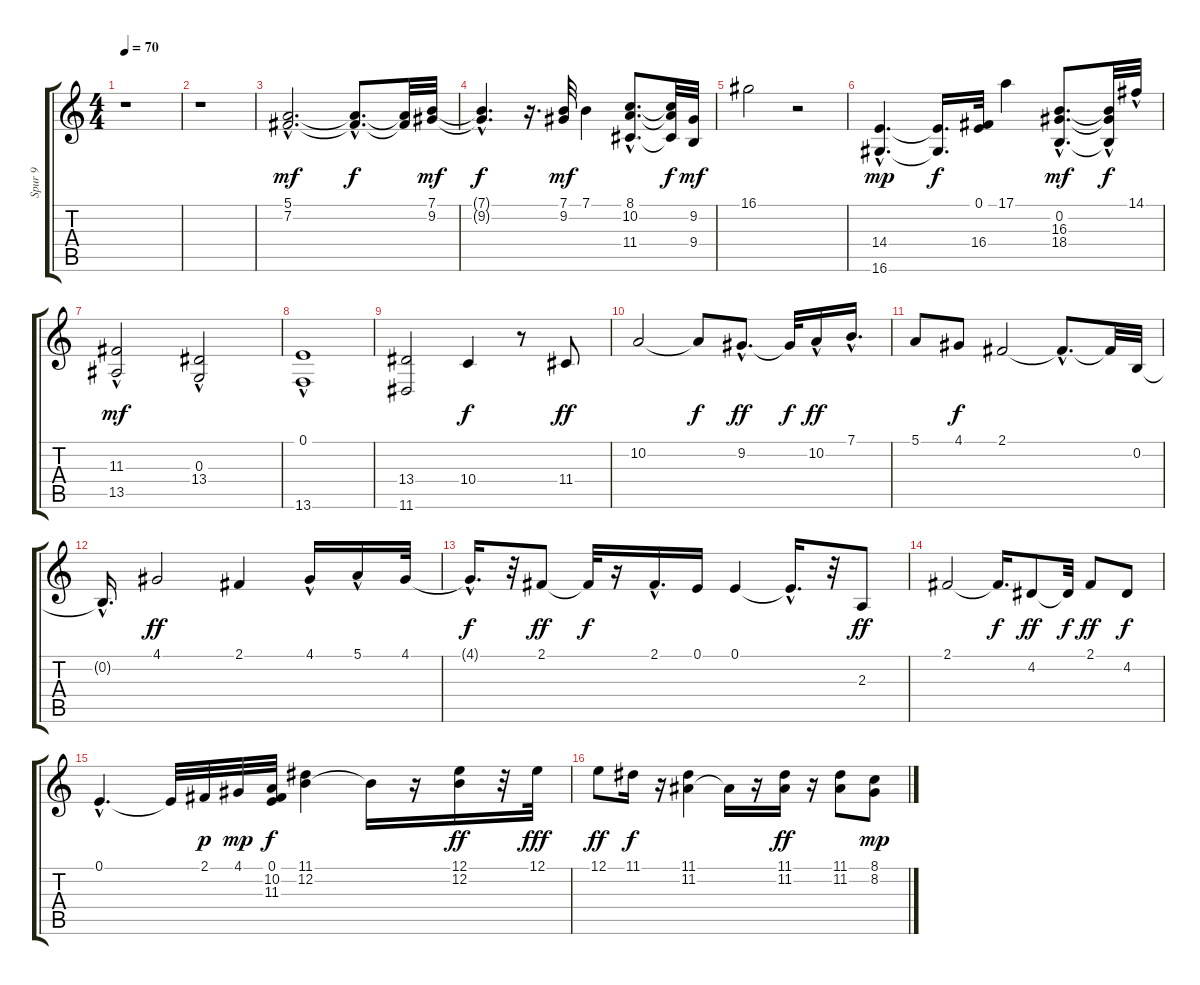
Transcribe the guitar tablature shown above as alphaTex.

\track ("Spur 9" "Spur 9") {instrument reversecymbal}
\staff {score tabs}
\tuning (E4 B3 G3 D3 A2 E2) {hide}
\ts (4 4)
\tempo 70
\clef g2
\ks c
r.1{dy f} |
r.1 |
(5.1{hac} 7.2{hac}).2{d dy mf instrument distortionguitar} (5.1{hac t} 7.2{hac t}).8{d dy f} (5.1{t} 7.2{t}).32 (7.1 9.2).32{dy mf} |
(7.1{hac t} 9.2{hac t}).4{d dy f} r.16{d} (7.1 9.2).32{dy mf} 7.1.4 (8.1{hac} 10.2{hac} 11.4{hac}).8{d} (8.1{t} 10.2{t} 11.4{t}).32{dy f} (9.2 9.4).32{dy mf} |
16.1.2 r.2 |
(14.4{hac} 16.6{hac}).4{d dy mp} (14.4{t} 16.6{t}).16{d dy f} (0.1 16.4).32 17.1.4 (0.2{hac} 16.3{hac} 18.4{hac}).8{d dy mf} (0.2{hac t} 16.3{t} 18.4{t}).32{dy f} 14.1{hac}.32 |
(11.3 13.5{hac}).2{dy mf} (0.3{hac} 13.4).2 |
(0.1{hac} 13.6).1 |
(13.4 11.6).2 10.4.4{dy f} r.8 11.4.8{dy ff} |
10.2.2 10.2{t}.8{dy f} 9.2{hac}.8{d dy ff} 9.2{t}.32{dy f} 10.2{hac}.16{dy ff} 7.1{hac}.16{d} |
5.1.8 4.1.8{dy f} 2.1.2 2.1{hac t}.8{d} 2.1{t}.32 0.2.32 |
0.2{hac t}.16{d} 4.1.2{dy ff} 2.1.4 4.1{hac}.16 5.1{hac}.16 4.1.32 |
4.1{hac t}.16{d dy f} r.32 2.1.8{dy ff} 2.1{t}.32{dy f} r.16 2.1{hac}.16{d} 0.1.16 0.1.4 0.1{hac t}.16{d} r.32 2.3.8{dy ff} |
2.1.2 2.1{t}.16{d dy f} 4.2.8{dy ff} 4.2{t}.32{dy f} 2.1.8{dy ff} 4.2.8{dy f} |
0.1{hac}.4{d} 0.1{t}.32 2.1.32{dy p} 4.1.32{dy mp} (0.1 10.2 11.3).32{dy f} (11.1 12.2).4 12.2{t}.16 r.16 (12.1 12.2).16{dy ff} r.32 12.1.32{dy fff} |
12.1.8{dy ff} 11.1.16{dy f} r.16 (11.1 11.2).4 11.2{t}.16 r.16 (11.1 11.2).16{dy ff} r.16 (11.1 11.2).8 (8.1 8.2).8{dy mp}
